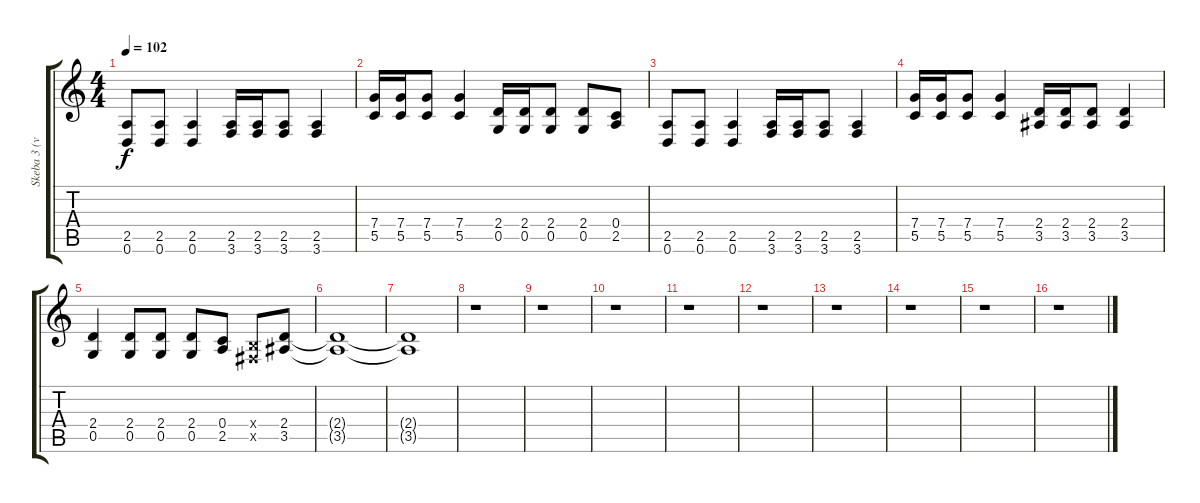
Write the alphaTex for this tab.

\track ("Skeba 3 (vain cd:llä)" "Skeba 3 (v") {instrument distortionguitar}
\staff {score tabs}
\tuning (D4 A3 F3 C3 G2 D2) {hide}
\ts (4 4)
\tempo 102
\clef g2
\ks c
(2.5 0.6).8{dy f} (2.5 0.6).8 (2.5 0.6).4 (2.5 3.6).16 (2.5 3.6).16 (2.5 3.6).8 (2.5 3.6).4 |
(7.4 5.5).16 (7.4 5.5).16 (7.4 5.5).8 (7.4 5.5).4 (2.4 0.5).16 (2.4 0.5).16 (2.4 0.5).8 (2.4 0.5).8 (0.4 2.5).8 |
(2.5 0.6).8 (2.5 0.6).8 (2.5 0.6).4 (2.5 3.6).16 (2.5 3.6).16 (2.5 3.6).8 (2.5 3.6).4 |
(7.4 5.5).16 (7.4 5.5).16 (7.4 5.5).8 (7.4 5.5).4 (2.4 3.5).16 (2.4 3.5).16 (2.4 3.5).8 (2.4 3.5).4 |
(2.4 0.5).4 (2.4 0.5).8 (2.4 0.5).8 (2.4 0.5).8 (0.4 2.5).8 (-1.4{x} -1.5{x}).8 (2.4 3.5).8 |
(2.4{t} 3.5{t}).1 |
(2.4{t} 3.5{t}).1 |
r.1 |
r.1 |
r.1 |
r.1 |
r.1 |
r.1 |
r.1 |
r.1 |
r.1
